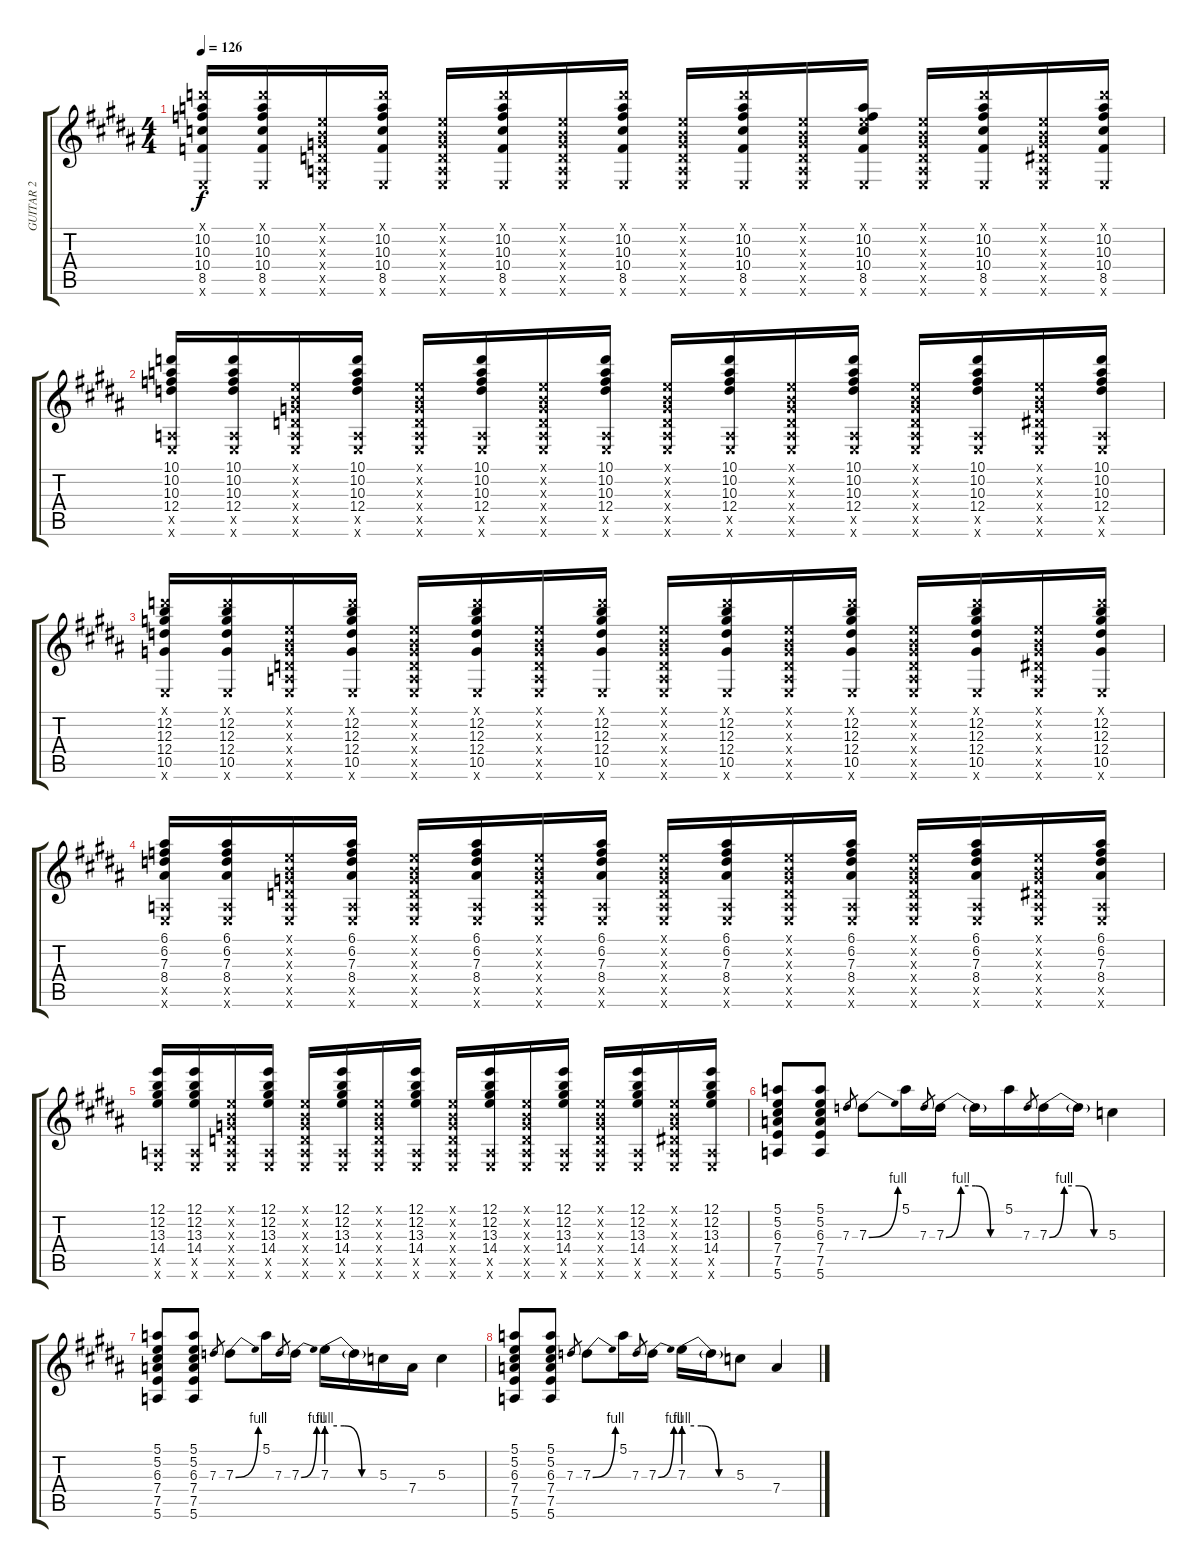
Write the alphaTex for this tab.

\track ("GUITAR 2" "GUITAR 2") {instrument distortionguitar}
\staff {score tabs}
\tuning (E4 B3 G3 D3 A2 E2) {hide}
\ts (4 4)
\tempo 126
\clef g2
\ks b
(10.1{x} 10.2 10.3 10.4 8.5 0.6{x}).16{dy f} (10.1{x} 10.2 10.3 10.4 8.5 0.6{x}).16 (0.1{x} 0.2{x} 0.3{x} 0.4{x} 0.5{x} 0.6{x}).16 (10.1{x} 10.2 10.3 10.4 8.5 0.6{x}).16 (0.1{x} 0.2{x} 0.3{x} 0.4{x} 0.5{x} 0.6{x}).16 (10.1{x} 10.2 10.3 10.4 8.5 0.6{x}).16 (0.1{x} 0.2{x} 0.3{x} 0.4{x} 0.5{x} 0.6{x}).16 (10.1{x} 10.2 10.3 10.4 8.5 0.6{x}).16 (0.1{x} 0.2{x} 0.3{x} 0.4{x} 0.5{x} 0.6{x}).16 (10.1{x} 10.2 10.3 10.4 8.5 0.6{x}).16 (0.1{x} 0.2{x} 0.3{x} 0.4{x} 0.5{x} 0.6{x}).16 (0.1{x} 10.2 10.3 10.4 8.5 0.6{x}).16 (0.1{x} 0.2{x} 0.3{x} 0.4{x} 0.5{x} 0.6{x}).16 (10.1{x} 10.2 10.3 10.4 8.5 0.6{x}).16 (0.1{x} 0.2{x} 0.3{x} 1.4{x} 0.5{x} 0.6{x}).16 (10.1{x} 10.2 10.3 10.4 8.5 0.6{x}).16 |
(10.1 10.2 10.3 12.4 0.5{x} 0.6{x}).16 (10.1 10.2 10.3 12.4 0.5{x} 0.6{x}).16 (0.1{x} 0.2{x} 0.3{x} 0.4{x} 0.5{x} 0.6{x}).16 (10.1 10.2 10.3 12.4 0.5{x} 0.6{x}).16 (0.1{x} 0.2{x} 0.3{x} 0.4{x} 0.5{x} 0.6{x}).16 (10.1 10.2 10.3 12.4 0.5{x} 0.6{x}).16 (0.1{x} 0.2{x} 0.3{x} 0.4{x} 0.5{x} 0.6{x}).16 (10.1 10.2 10.3 12.4 0.5{x} 0.6{x}).16 (0.1{x} 0.2{x} 0.3{x} 0.4{x} 0.5{x} 0.6{x}).16 (10.1 10.2 10.3 12.4 0.5{x} 0.6{x}).16 (0.1{x} 0.2{x} 0.3{x} 0.4{x} 0.5{x} 0.6{x}).16 (10.1 10.2 10.3 12.4 0.5{x} 0.6{x}).16 (0.1{x} 0.2{x} 0.3{x} 0.4{x} 0.5{x} 0.6{x}).16 (10.1 10.2 10.3 12.4 0.5{x} 0.6{x}).16 (0.1{x} 0.2{x} 0.3{x} 1.4{x} 0.5{x} 0.6{x}).16 (10.1 10.2 10.3 12.4 0.5{x} 0.6{x}).16 |
(10.1{x} 12.2 12.3 12.4 10.5 0.6{x}).16 (10.1{x} 12.2 12.3 12.4 10.5 0.6{x}).16 (0.1{x} 0.2{x} 0.3{x} 0.4{x} 0.5{x} 0.6{x}).16 (10.1{x} 12.2 12.3 12.4 10.5 0.6{x}).16 (0.1{x} 0.2{x} 0.3{x} 0.4{x} 0.5{x} 0.6{x}).16 (10.1{x} 12.2 12.3 12.4 10.5 0.6{x}).16 (0.1{x} 0.2{x} 0.3{x} 0.4{x} 0.5{x} 0.6{x}).16 (10.1{x} 12.2 12.3 12.4 10.5 0.6{x}).16 (0.1{x} 0.2{x} 0.3{x} 0.4{x} 0.5{x} 0.6{x}).16 (10.1{x} 12.2 12.3 12.4 10.5 0.6{x}).16 (0.1{x} 0.2{x} 0.3{x} 0.4{x} 0.5{x} 0.6{x}).16 (10.1{x} 12.2 12.3 12.4 10.5 0.6{x}).16 (0.1{x} 0.2{x} 0.3{x} 0.4{x} 0.5{x} 0.6{x}).16 (10.1{x} 12.2 12.3 12.4 10.5 0.6{x}).16 (0.1{x} 0.2{x} 0.3{x} 1.4{x} 0.5{x} 0.6{x}).16 (10.1{x} 12.2 12.3 12.4 10.5 0.6{x}).16 |
(6.1 6.2 7.3 8.4 0.5{x} 0.6{x}).16 (6.1 6.2 7.3 8.4 0.5{x} 0.6{x}).16 (0.1{x} 0.2{x} 0.3{x} 0.4{x} 0.5{x} 0.6{x}).16 (6.1 6.2 7.3 8.4 0.5{x} 0.6{x}).16 (0.1{x} 0.2{x} 0.3{x} 0.4{x} 0.5{x} 0.6{x}).16 (6.1 6.2 7.3 8.4 0.5{x} 0.6{x}).16 (0.1{x} 0.2{x} 0.3{x} 0.4{x} 0.5{x} 0.6{x}).16 (6.1 6.2 7.3 8.4 0.5{x} 0.6{x}).16 (0.1{x} 0.2{x} 0.3{x} 0.4{x} 0.5{x} 0.6{x}).16 (6.1 6.2 7.3 8.4 0.5{x} 0.6{x}).16 (0.1{x} 0.2{x} 0.3{x} 0.4{x} 0.5{x} 0.6{x}).16 (6.1 6.2 7.3 8.4 0.5{x} 0.6{x}).16 (0.1{x} 0.2{x} 0.3{x} 0.4{x} 0.5{x} 0.6{x}).16 (6.1 6.2 7.3 8.4 0.5{x} 0.6{x}).16 (0.1{x} 0.2{x} 0.3{x} 1.4{x} 0.5{x} 0.6{x}).16 (6.1 6.2 7.3 8.4 0.5{x} 0.6{x}).16 |
(12.1 12.2 13.3 14.4 0.5{x} 0.6{x}).16 (12.1 12.2 13.3 14.4 0.5{x} 0.6{x}).16 (0.1{x} 0.2{x} 0.3{x} 0.4{x} 0.5{x} 0.6{x}).16 (12.1 12.2 13.3 14.4 0.5{x} 0.6{x}).16 (0.1{x} 0.2{x} 0.3{x} 0.4{x} 0.5{x} 0.6{x}).16 (12.1 12.2 13.3 14.4 0.5{x} 0.6{x}).16 (0.1{x} 0.2{x} 0.3{x} 0.4{x} 0.5{x} 0.6{x}).16 (12.1 12.2 13.3 14.4 0.5{x} 0.6{x}).16 (0.1{x} 0.2{x} 0.3{x} 0.4{x} 0.5{x} 0.6{x}).16 (12.1 12.2 13.3 14.4 0.5{x} 0.6{x}).16 (0.1{x} 0.2{x} 0.3{x} 0.4{x} 0.5{x} 0.6{x}).16 (12.1 12.2 13.3 14.4 0.5{x} 0.6{x}).16 (0.1{x} 0.2{x} 0.3{x} 0.4{x} 0.5{x} 0.6{x}).16 (12.1 12.2 13.3 14.4 0.5{x} 0.6{x}).16 (0.1{x} 0.2{x} 0.3{x} 1.4{x} 0.5{x} 0.6{x}).16 (12.1 12.2 13.3 14.4 0.5{x} 0.6{x}).16 |
(5.1 5.2 6.3 7.4 7.5 5.6).8{volume 12} (5.1 5.2 6.3 7.4 7.5 5.6).8 7.3.8{gr} 7.3{be (bend 0 0 60 4)}.8 5.1.16 7.3.8{gr} 7.3{be (custom 0 0 15 4 30 4 45 0 60 0)}.16 7.3{t}.16 5.1.16 7.3.8{gr} 7.3{be (custom 0 0 15 4 30 4 45 0 60 0)}.16 7.3{t}.16 5.3.4 |
(5.1 5.2 6.3 7.4 7.5 5.6).8 (5.1 5.2 6.3 7.4 7.5 5.6).8 7.3.8{gr} 7.3{be (bend 0 0 60 4)}.8 5.1.16 7.3.8{gr} 7.3{be (bend 0 0 60 4)}.16 7.3{be (custom 0 4 20 4 40 0 60 0)}.16 7.3{t}.16 5.3.16 7.4.16 5.3.4 |
(5.1 5.2 6.3 7.4 7.5 5.6).8 (5.1 5.2 6.3 7.4 7.5 5.6).8 7.3.8{gr} 7.3{be (bend 0 0 60 4)}.8 5.1.16 7.3.8{gr} 7.3{be (bend 0 0 60 4)}.16 7.3{be (custom 0 4 20 4 40 0 60 0)}.16 7.3{t}.16 5.3.8 7.4.4
